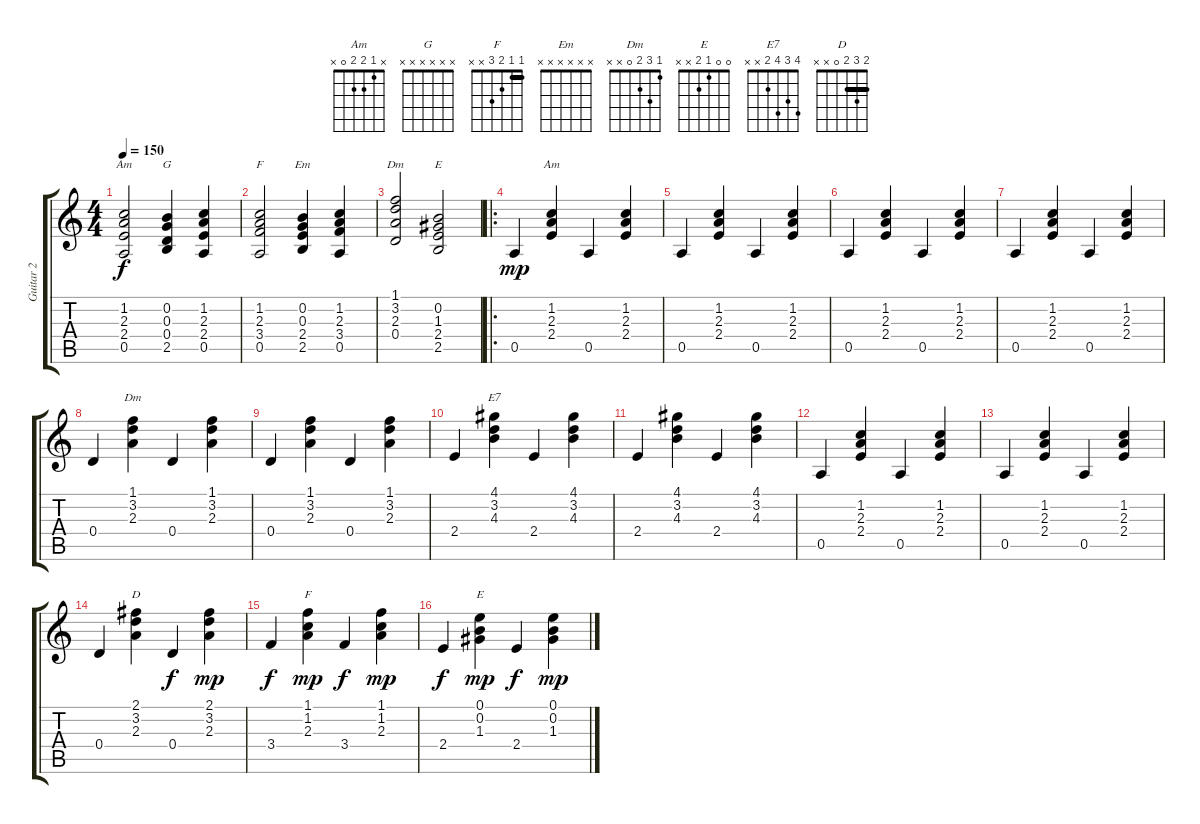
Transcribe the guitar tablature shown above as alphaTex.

\track ("Guitar 2" "Guitar 2") {instrument acousticguitarnylon}
\staff {score tabs}
\tuning (E4 B3 G3 D3 A2 E2) {hide}
\chord ("Am" x x x x x x)
\chord ("G" x x x x x x)
\chord ("F" x x x x x x)
\chord ("Em" x x x x x x)
\chord ("Dm" x x x x x x)
\chord ("E" x x x x x x)
\chord ("Am" x 1 2 2 0 x)
\chord ("Dm" 1 3 2 0 x x)
\chord ("E7" 4 3 4 2 x x) {barre 2}
\chord ("D" 2 3 2 0 x x) {barre 2}
\chord ("F" 1 1 2 3 x x) {barre 1}
\chord ("E" 0 0 1 2 x x)
\ts (4 4)
\tempo 150
\clef g2
\ks c
(1.2 2.3 2.4 0.5).2{ch "Am" dy f instrument acousticguitarnylon} (0.2 0.3 0.4 2.5).4{ch "G"} (1.2 2.3 2.4 0.5).4 |
(1.2 2.3 3.4 0.5).2{ch "F"} (0.2 0.3 2.4 2.5).4{ch "Em"} (1.2 2.3 3.4 0.5).4 |
(1.1 3.2 2.3 0.4).2{ch "Dm"} (0.2 1.3 2.4 2.5).2{ch "E"} |
\ro
0.5.4{dy mp} (1.2 2.3 2.4).4{ch "Am"} 0.5.4 (1.2 2.3 2.4).4 |
0.5.4 (1.2 2.3 2.4).4 0.5.4 (1.2 2.3 2.4).4 |
0.5.4 (1.2 2.3 2.4).4 0.5.4 (1.2 2.3 2.4).4 |
0.5.4 (1.2 2.3 2.4).4 0.5.4 (1.2 2.3 2.4).4 |
0.4.4 (1.1 3.2 2.3).4{ch "Dm"} 0.4.4 (1.1 3.2 2.3).4 |
0.4.4 (1.1 3.2 2.3).4 0.4.4 (1.1 3.2 2.3).4 |
2.4.4 (4.1 3.2 4.3).4{ch "E7"} 2.4.4 (4.1 3.2 4.3).4 |
2.4.4 (4.1 3.2 4.3).4 2.4.4 (4.1 3.2 4.3).4 |
0.5.4 (1.2 2.3 2.4).4 0.5.4 (1.2 2.3 2.4).4 |
0.5.4 (1.2 2.3 2.4).4 0.5.4 (1.2 2.3 2.4).4 |
0.4.4 (2.1 3.2 2.3).4{ch "D"} 0.4.4{dy f} (2.1 3.2 2.3).4{dy mp} |
3.4.4{dy f} (1.1 1.2 2.3).4{ch "F" dy mp} 3.4.4{dy f} (1.1 1.2 2.3).4{dy mp} |
2.4.4{dy f} (0.1 0.2 1.3).4{ch "E" dy mp} 2.4.4{dy f} (0.1 0.2 1.3).4{dy mp}
